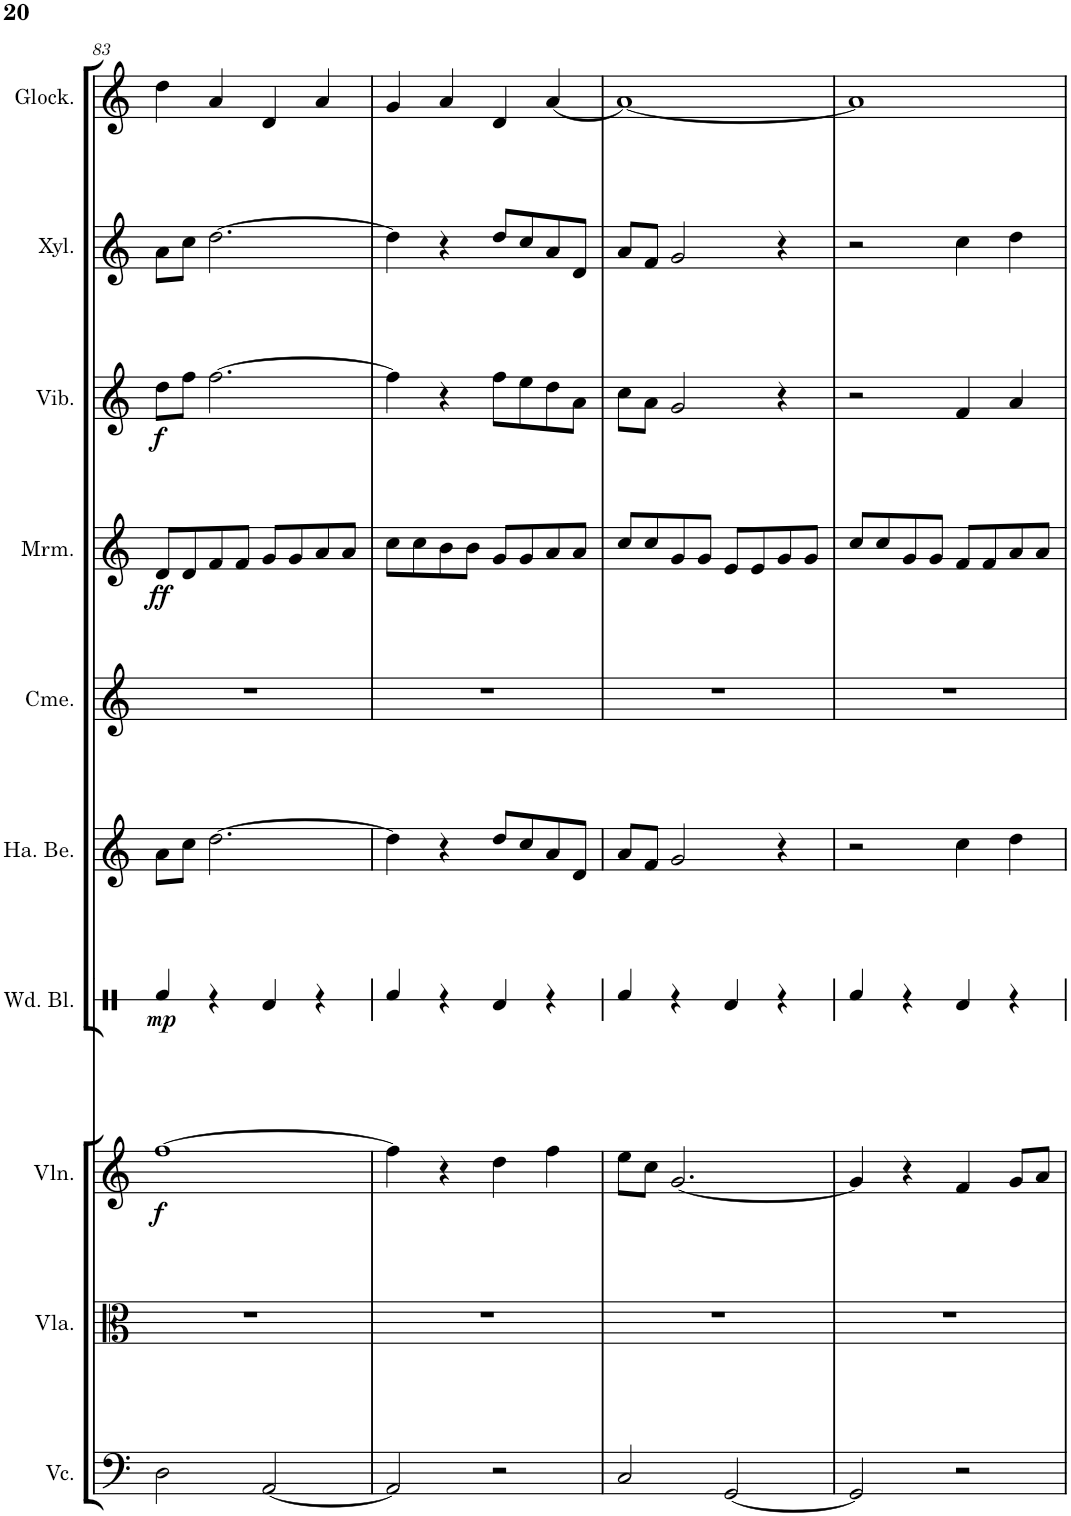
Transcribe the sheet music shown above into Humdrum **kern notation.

**kern	**kern	**kern	**dynam	**kern	**dynam	**kern	**kern	**kern	**dynam	**kern	**dynam	**kern	**kern
*part10	*part9	*part8	*part8	*part7	*part7	*part6	*part5	*part4	*part4	*part3	*part3	*part2	*part1
*staff10	*staff9	*staff8	*staff8	*staff7	*staff7	*staff6	*staff5	*staff4	*staff4	*staff3	*staff3	*staff2	*staff1
*I"大提琴	*I"中提琴	*I"小提琴	*	*I"盒棒	*	*I"手摇铃	*I"管钟	*I"马林巴琴	*	*I"颤音琴	*	*I"木琴	*I"钟琴
!!LO:PB:g=z
*clefF4	*clefC3	*clefG2	*	*clefX	*	*clefG2	*clefG2	*clefG2	*	*clefG2	*	*clefG2	*clefG2
*	*	*	*	*	*	*Trd-7c-12	*	*	*	*	*	*Trd-7c-12	*Trd-14c-24
*k[]	*k[]	*k[]	*	*k[]	*	*k[]	*k[]	*k[]	*	*k[]	*	*k[]	*k[]
*M4/4	*M4/4	*M4/4	*	*M4/4	*	*M4/4	*M4/4	*M4/4	*	*M4/4	*	*M4/4	*M4/4
=83	=83	=83	=83	=83	=83	=83	=83	=83	=83	=83	=83	=83	=83
!	!	!	!LO:DY:b	!	!LO:DY:b	!	!	!	!LO:DY:b	!	!LO:DY:b	!	!
2D\	1r	[1ff	f	4Rf/	mp	8a\L	1r	8d/L	ff	8dd\L	f	8a\L	4dd\
.	.	.	.	.	.	8cc\J	.	8d/	.	8ff\J	.	8cc\J	.
.	.	.	.	4r	.	[2.dd\	.	8f/	.	[2.ff\	.	[2.dd\	4a/
.	.	.	.	.	.	.	.	8f/J	.	.	.	.	.
[2AA/	.	.	.	4Rd/	.	.	.	8g/L	.	.	.	.	4d/
.	.	.	.	.	.	.	.	8g/	.	.	.	.	.
.	.	.	.	4r	.	.	.	8a/	.	.	.	.	4a/
.	.	.	.	.	.	.	.	8a/J	.	.	.	.	.
=84	=84	=84	=84	=84	=84	=84	=84	=84	=84	=84	=84	=84	=84
2AA/]	1r	4ff\]	.	4Rf/	.	4dd\]	1r	8cc\L	.	4ff\]	.	4dd\]	4g/
.	.	.	.	.	.	.	.	8cc\	.	.	.	.	.
.	.	4r	.	4r	.	4r	.	8b\	.	4r	.	4r	4a/
.	.	.	.	.	.	.	.	8b\J	.	.	.	.	.
2r	.	4dd\	.	4Rd/	.	8dd/L	.	8g/L	.	8ff\L	.	8dd/L	4d/
.	.	.	.	.	.	8cc/	.	8g/	.	8ee\	.	8cc/	.
.	.	4ff\	.	4r	.	8a/	.	8a/	.	8dd\	.	8a/	[4a/
.	.	.	.	.	.	8d/J	.	8a/J	.	8a\J	.	8d/J	.
=85	=85	=85	=85	=85	=85	=85	=85	=85	=85	=85	=85	=85	=85
2C/	1r	8ee\L	.	4Rf/	.	8a/L	1r	8cc/L	.	8cc\L	.	8a/L	1a_
.	.	8cc\J	.	.	.	8f/J	.	8cc/	.	8a\J	.	8f/J	.
.	.	[2.g/	.	4r	.	2g/	.	8g/	.	2g/	.	2g/	.
.	.	.	.	.	.	.	.	8g/J	.	.	.	.	.
[2GG/	.	.	.	4Rd/	.	.	.	8e/L	.	.	.	.	.
.	.	.	.	.	.	.	.	8e/	.	.	.	.	.
.	.	.	.	4r	.	4r	.	8g/	.	4r	.	4r	.
.	.	.	.	.	.	.	.	8g/J	.	.	.	.	.
=86	=86	=86	=86	=86	=86	=86	=86	=86	=86	=86	=86	=86	=86
2GG/]	1r	4g/]	.	4Rf/	.	2r	1r	8cc/L	.	2r	.	2r	1a]
.	.	.	.	.	.	.	.	8cc/	.	.	.	.	.
.	.	4r	.	4r	.	.	.	8g/	.	.	.	.	.
.	.	.	.	.	.	.	.	8g/J	.	.	.	.	.
2r	.	4f/	.	4Rd/	.	4cc\	.	8f/L	.	4f/	.	4cc\	.
.	.	.	.	.	.	.	.	8f/	.	.	.	.	.
.	.	8g/L	.	4r	.	4dd\	.	8a/	.	4a/	.	4dd\	.
.	.	8a/J	.	.	.	.	.	8a/J	.	.	.	.	.
=	=	=	=	=	=	=	=	=	=	=	=	=	=
*-	*-	*-	*-	*-	*-	*-	*-	*-	*-	*-	*-	*-	*-
